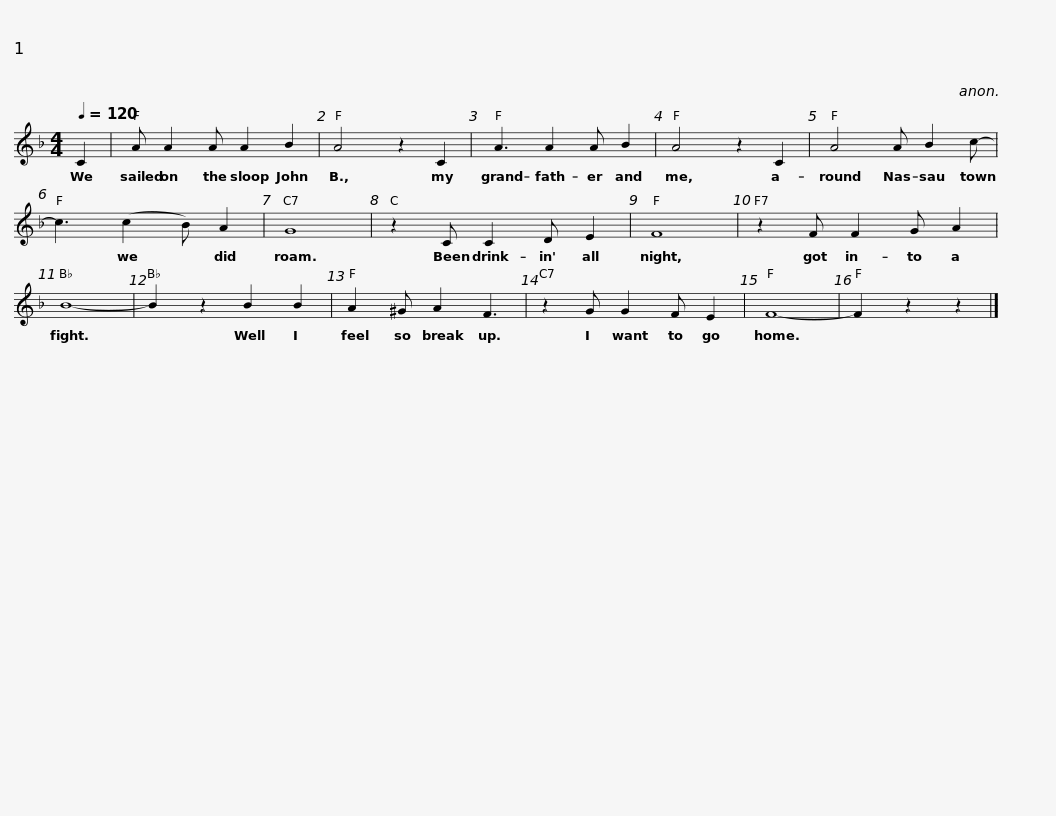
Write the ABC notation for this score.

X:1
L:1/8
Q:1/4=120
M:4/4
I:linebreak $
K:F
V:1 treble
V:1
 C2 | A A2 A A2 B2 | A4 z2 C2 | A3 A2 A B2 | A4 z2 C2 | %5
 A4 A B2 c- |$ c3 (c2 B) A2 | G8 | z2 C C2 D E2 | F8 | %10
 z2 F F2 G A2 | B8- | B2 z2 B2 B2 | A2 ^G A2 F3 |$ z2 G G2 F E2 | %15
 F8- | F2 z2 z2 |] %17
